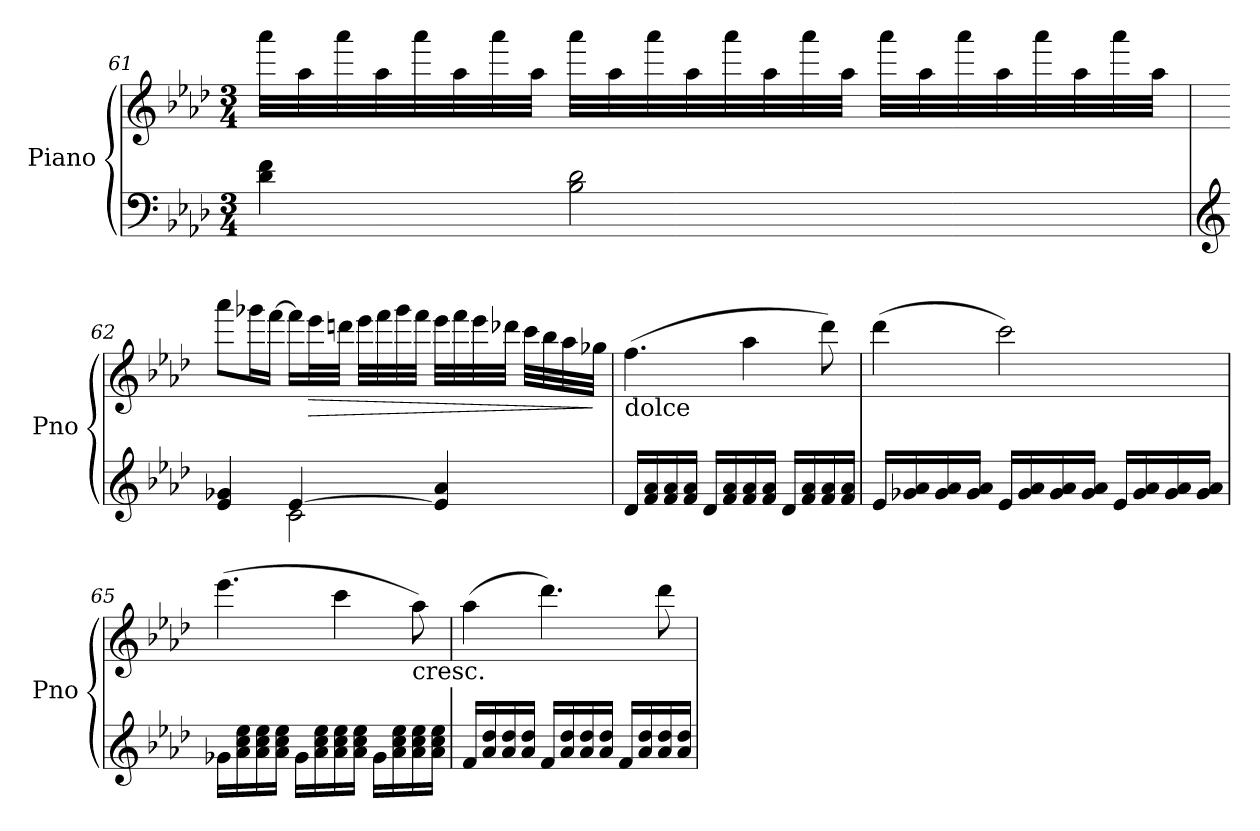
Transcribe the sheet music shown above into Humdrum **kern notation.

**kern	**kern	**dynam
*part1	*part1	*part1
*staff2	*staff1	*staff1/2
*I"Piano	*	*
*I'Pno	*	*
!!LO:LB:g=z
*clefF4	*clefG2	*
*k[b-e-a-d-]	*k[b-e-a-d-]	*
*A-:	*A-:	*
*M3/4	*M3/4	*
=61	=61	=61
4d-\ 4f\	32aaa-\LLL	.
.	32aa-\	.
.	32aaa-\	.
.	32aa-\	.
.	32aaa-\	.
.	32aa-\	.
.	32aaa-\	.
.	32aa-\JJJ	.
2B-\ 2d-\	32aaa-\LLL	.
.	32aa-\	.
.	32aaa-\	.
.	32aa-\	.
.	32aaa-\	.
.	32aa-\	.
.	32aaa-\	.
.	32aa-\JJJ	.
.	32aaa-\LLL	.
.	32aa-\	.
.	32aaa-\	.
.	32aa-\	.
.	32aaa-\	.
.	32aa-\	.
.	32aaa-\	.
.	32aa-\JJJ	.
!!LO:LB:g=z
=62	=62	=62
*clefG2	*	*
*^	*	*
4e-/ 4g-X/	4ryy	8aaa-\L	.
.	.	16ggg-X\L	.
.	.	[16fff\JJ	.
[4e-/	2c\	16fff\LL]	.
!	!	!	!LO:HP:b
.	.	32eee-\L	>
.	.	32dddn\JJJ	.
.	.	32eee-\LLL	.
.	.	32fff\	.
.	.	32ggg-\	.
.	.	32fff\JJJ	.
4e-/] 4a-/	.	32eee-\LLL	.
.	.	32fff\	.
.	.	32eee-\	.
.	.	32ddd-X\JJJ	.
.	.	32ccc\LLL	.
.	.	32bb-\	.
.	.	32aa-\	.
.	.	32gg-X\JJJ	]
*v	*v	*	*
=63	=63	=63
!	!LO:TX:b:t=dolce	!
16d-/LL	(>4.ff\	.
16f/ 16a-/	.	.
16f/ 16a-/	.	.
16f/ 16a-/JJ	.	.
16d-/LL	.	.
16f/ 16a-/	.	.
16f/ 16a-/	4aa-\	.
16f/ 16a-/JJ	.	.
16d-/LL	.	.
16f/ 16a-/	.	.
16f/ 16a-/	8ddd-\)	.
16f/ 16a-/JJ	.	.
!!LO:PB:g=z
=64	=64	=64
16e-/LL	(>4ddd-\	.
16g-X/ 16a-/	.	.
16g-/ 16a-/	.	.
16g-/ 16a-/JJ	.	.
16e-/LL	2ccc\)	.
16g-/ 16a-/	.	.
16g-/ 16a-/	.	.
16g-/ 16a-/JJ	.	.
16e-/LL	.	.
16g-/ 16a-/	.	.
16g-/ 16a-/	.	.
16g-/ 16a-/JJ	.	.
=65	=65	=65
16g-X\LL	(>4.eee-\	.
16a-\ 16cc\ 16ee-\	.	.
16a-\ 16cc\ 16ee-\	.	.
16a-\ 16cc\ 16ee-\JJ	.	.
16g-\LL	.	.
16a-\ 16cc\ 16ee-\	.	.
16a-\ 16cc\ 16ee-\	4ccc\	.
16a-\ 16cc\ 16ee-\JJ	.	.
16g-\LL	.	.
16a-\ 16cc\ 16ee-\	.	.
!	!LO:TX:b:t=cresc.	!
16a-\ 16cc\ 16ee-\	8aa-\)	.
16a-\ 16cc\ 16ee-\JJ	.	.
=66	=66	=66
16f/LL	(>4aa-\	.
16a-/ 16dd-/	.	.
16a-/ 16dd-/	.	.
16a-/ 16dd-/JJ	.	.
16f/LL	4.ddd-\)	.
16a-/ 16dd-/	.	.
16a-/ 16dd-/	.	.
16a-/ 16dd-/JJ	.	.
16f/LL	.	.
16a-/ 16dd-/	.	.
16a-/ 16dd-/	8ddd-\	.
16a-/ 16dd-/JJ	.	.
=	=	=
*-	*-	*-
